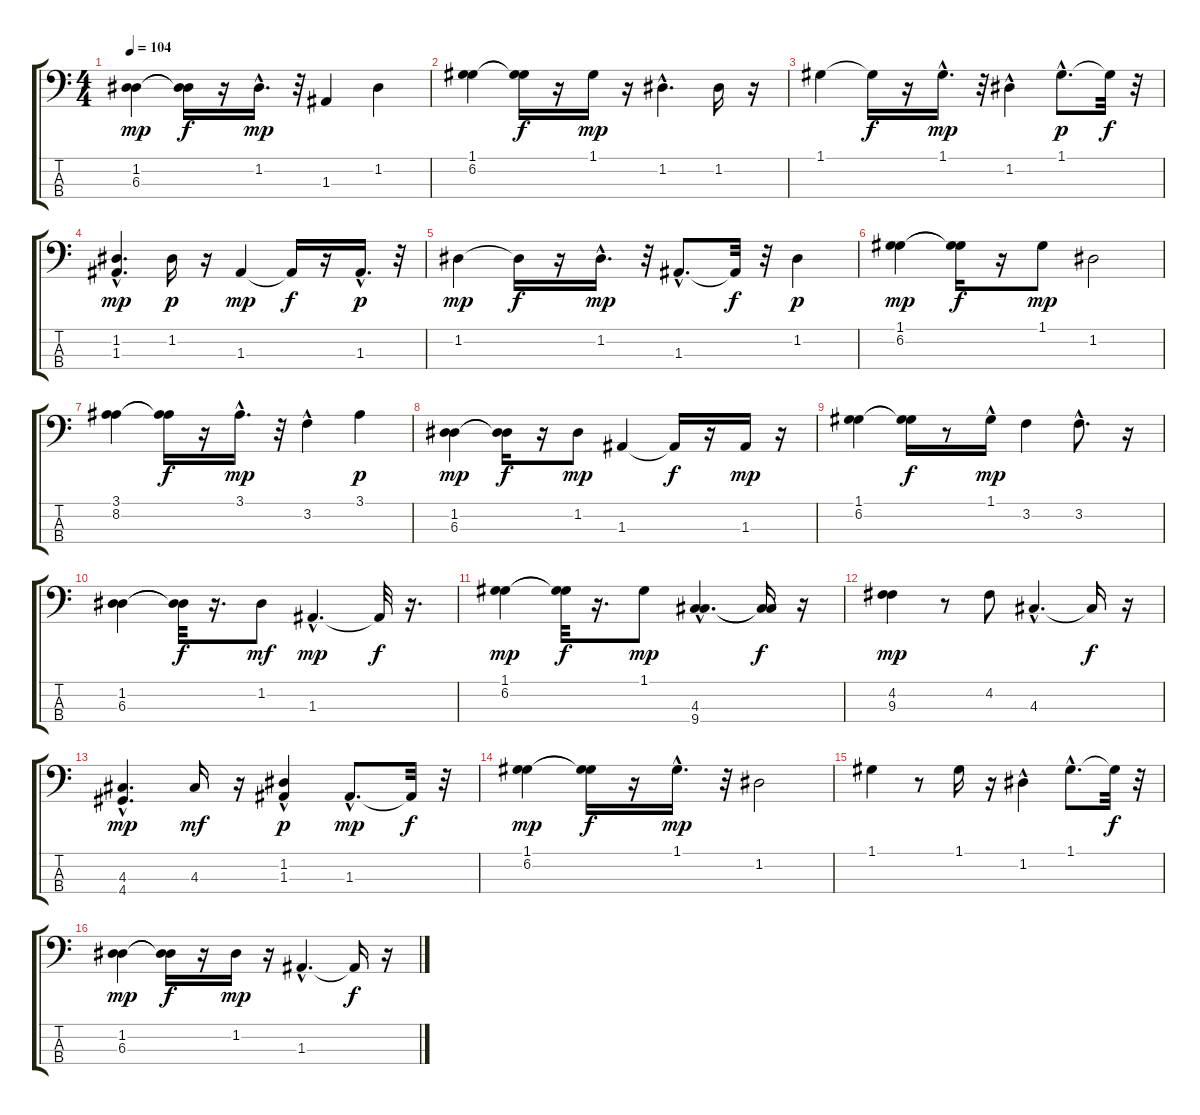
\track "" {instrument electricbassfinger}
\staff {score tabs}
\tuning (G2 D2 A1 E1) {hide}
\ts (4 4)
\tempo 104
\clef f4
\ks c
(1.2 6.3).4{dy mp} (1.2{t} 6.3{t}).16{dy f} r.16 1.2{hac}.16{d dy mp} r.32 1.3.4 1.2.4 |
(1.1 6.2).4 (1.1{t} 6.2{t}).16{dy f} r.16 1.1.16{dy mp} r.16 1.2{hac}.4{d} 1.2.16 r.16 |
1.1.4 1.1{t}.16{dy f} r.16 1.1{hac}.16{d dy mp} r.32 1.2{hac}.4 1.1{hac}.8{d dy p} 1.1{t}.32{dy f} r.32 |
(1.2{hac} 1.3).4{d dy mp} 1.2.16{dy p} r.16 1.3.4{dy mp} 1.3{t}.16{dy f} r.16 1.3{hac}.16{d dy p} r.32 |
1.2.4{dy mp} 1.2{t}.16{dy f} r.16 1.2{hac}.16{d dy mp} r.32 1.3{hac}.8{d} 1.3{t}.32{dy f} r.32 1.2.4{dy p} |
(1.1 6.2).4{dy mp} (1.1{t} 6.2{t}).16{dy f} r.16 1.1.8{dy mp} 1.2.2 |
(3.1 8.2).4 (3.1{t} 8.2{t}).16{dy f} r.16 3.1{hac}.16{d dy mp} r.32 3.2{hac}.4 3.1.4{dy p} |
(1.2 6.3).4{dy mp} (1.2{t} 6.3{t}).16{dy f} r.16 1.2.8{dy mp} 1.3.4 1.3{t}.16{dy f} r.16 1.3.16{dy mp} r.16 |
(1.1 6.2).4 (1.1{t} 6.2{t}).16{dy f} r.8 1.1{hac}.16{dy mp} 3.2.4 3.2{hac}.8{d} r.16 |
(1.2 6.3).4 (1.2{t} 6.3{t}).32{dy f} r.16{d} 1.2.8{dy mf} 1.3{hac}.4{d dy mp} 1.3{t}.32{dy f} r.16{d} |
(1.1 6.2).4{dy mp} (1.1{t} 6.2{t}).32{dy f} r.16{d} 1.1.8{dy mp} (4.3{hac} 9.4{hac}).4{d} (4.3{t} 9.4{t}).16{dy f} r.16 |
(4.2 9.3).4{dy mp} r.8 4.2.8 4.3{hac}.4{d} 4.3{t}.16{dy f} r.16 |
(4.3{hac} 4.4).4{d dy mp} 4.3.16{dy mf} r.16 (1.2 1.3{hac}).4{dy p} 1.3{hac}.8{d dy mp} 1.3{t}.32{dy f} r.32 |
(1.1 6.2).4{dy mp} (1.1{t} 6.2{t}).16{dy f} r.16 1.1{hac}.16{d dy mp} r.32 1.2.2 |
1.1.4 r.8 1.1.16 r.16 1.2{hac}.4 1.1{hac}.8{d} 1.1{t}.32{dy f} r.32 |
(1.2 6.3).4{dy mp} (1.2{t} 6.3{t}).16{dy f} r.16 1.2.16{dy mp} r.16 1.3{hac}.4{d} 1.3{t}.16{dy f} r.16
